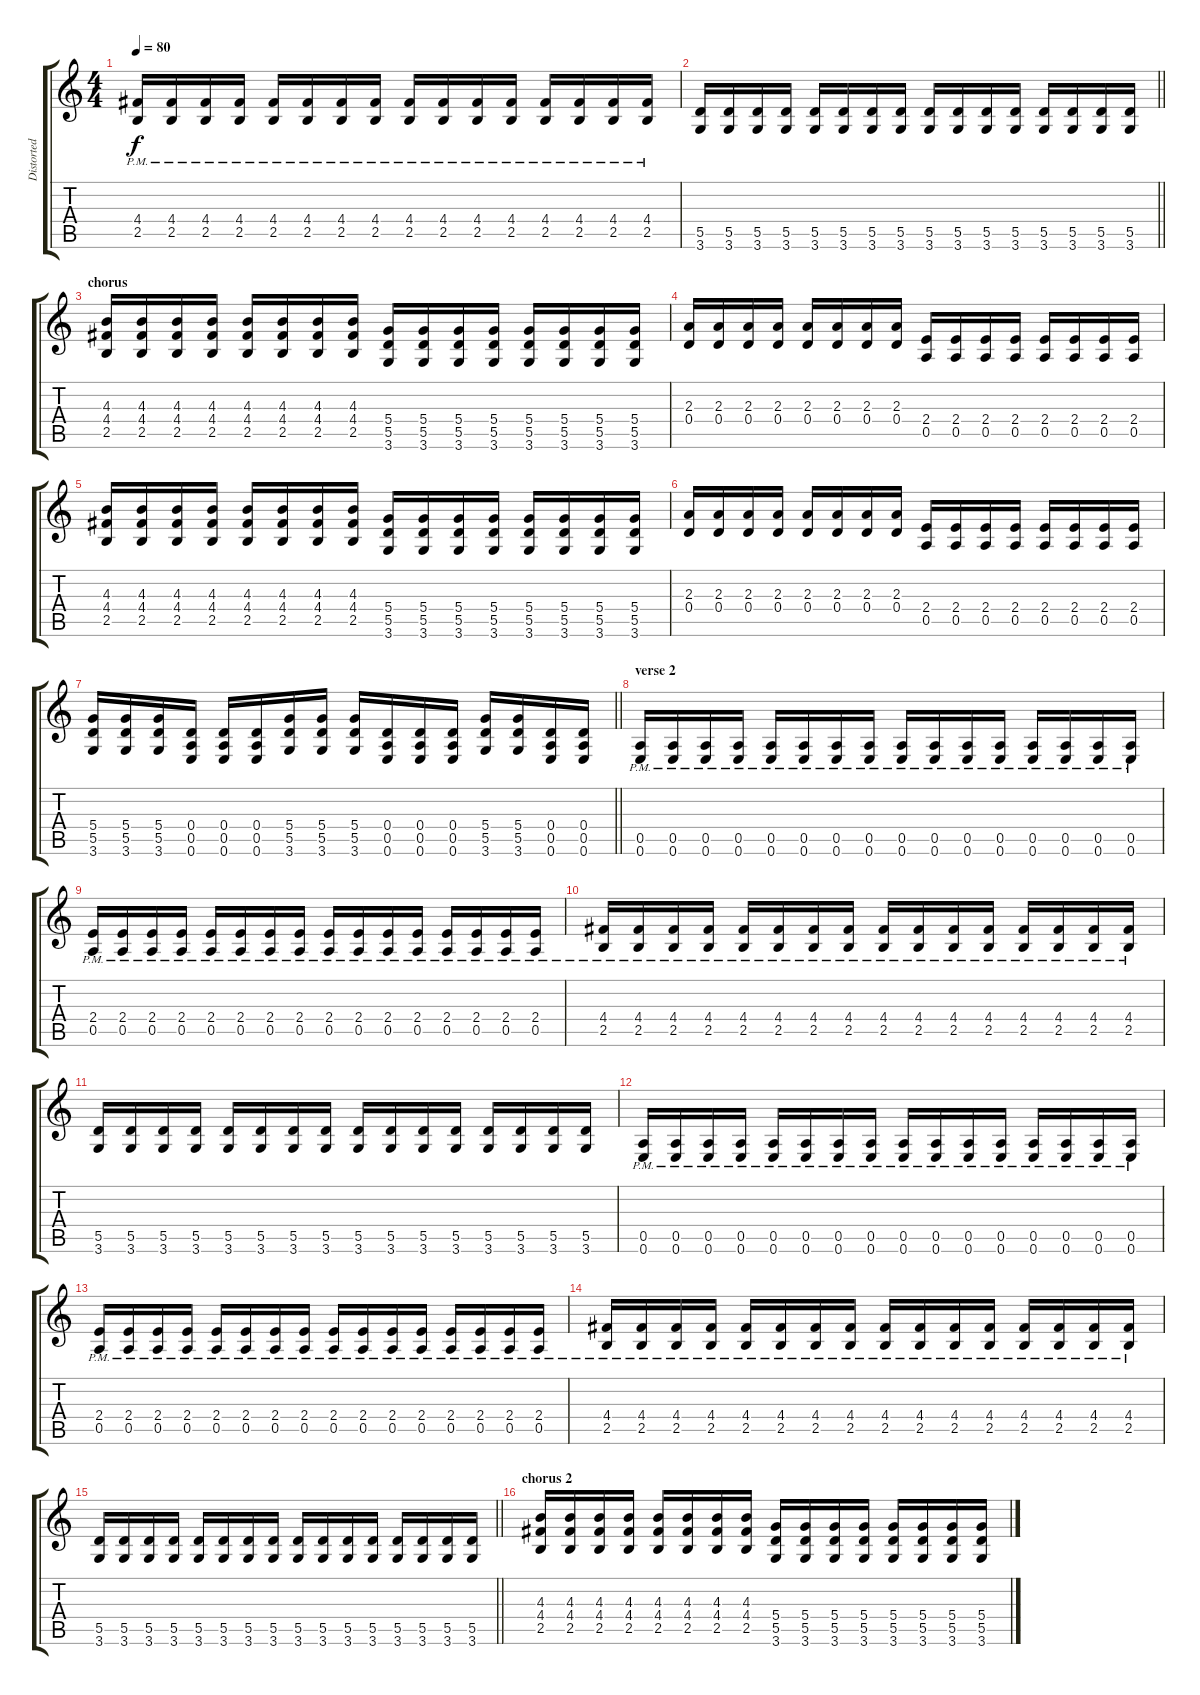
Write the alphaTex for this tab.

\track ("Distorted Guitar 1" "Distorted ") {instrument overdrivenguitar}
\staff {score tabs}
\tuning (E4 B3 G3 D3 A2 E2) {hide}
\ts (4 4)
\tempo 80
\clef g2
\ks c
(4.4{pm} 2.5{pm}).16{dy f} (4.4{pm} 2.5{pm}).16 (4.4{pm} 2.5{pm}).16 (4.4{pm} 2.5{pm}).16 (4.4{pm} 2.5{pm}).16 (4.4{pm} 2.5{pm}).16 (4.4{pm} 2.5{pm}).16 (4.4{pm} 2.5{pm}).16 (4.4{pm} 2.5{pm}).16 (4.4{pm} 2.5{pm}).16 (4.4{pm} 2.5{pm}).16 (4.4{pm} 2.5{pm}).16 (4.4{pm} 2.5{pm}).16 (4.4{pm} 2.5{pm}).16 (4.4{pm} 2.5{pm}).16 (4.4{pm} 2.5{pm}).16 |
\barLineRight lightlight
(5.5 3.6).16 (5.5 3.6).16 (5.5 3.6).16 (5.5 3.6).16 (5.5 3.6).16 (5.5 3.6).16 (5.5 3.6).16 (5.5 3.6).16 (5.5 3.6).16 (5.5 3.6).16 (5.5 3.6).16 (5.5 3.6).16 (5.5 3.6).16 (5.5 3.6).16 (5.5 3.6).16 (5.5 3.6).16 |
\section ("" "chorus")
(4.3 4.4 2.5).16 (4.3 4.4 2.5).16 (4.3 4.4 2.5).16 (4.3 4.4 2.5).16 (4.3 4.4 2.5).16 (4.3 4.4 2.5).16 (4.3 4.4 2.5).16 (4.3 4.4 2.5).16 (5.4 5.5 3.6).16 (5.4 5.5 3.6).16 (5.4 5.5 3.6).16 (5.4 5.5 3.6).16 (5.4 5.5 3.6).16 (5.4 5.5 3.6).16 (5.4 5.5 3.6).16 (5.4 5.5 3.6).16 |
(2.3 0.4).16 (2.3 0.4).16 (2.3 0.4).16 (2.3 0.4).16 (2.3 0.4).16 (2.3 0.4).16 (2.3 0.4).16 (2.3 0.4).16 (2.4 0.5).16 (2.4 0.5).16 (2.4 0.5).16 (2.4 0.5).16 (2.4 0.5).16 (2.4 0.5).16 (2.4 0.5).16 (2.4 0.5).16 |
(4.3 4.4 2.5).16 (4.3 4.4 2.5).16 (4.3 4.4 2.5).16 (4.3 4.4 2.5).16 (4.3 4.4 2.5).16 (4.3 4.4 2.5).16 (4.3 4.4 2.5).16 (4.3 4.4 2.5).16 (5.4 5.5 3.6).16 (5.4 5.5 3.6).16 (5.4 5.5 3.6).16 (5.4 5.5 3.6).16 (5.4 5.5 3.6).16 (5.4 5.5 3.6).16 (5.4 5.5 3.6).16 (5.4 5.5 3.6).16 |
(2.3 0.4).16 (2.3 0.4).16 (2.3 0.4).16 (2.3 0.4).16 (2.3 0.4).16 (2.3 0.4).16 (2.3 0.4).16 (2.3 0.4).16 (2.4 0.5).16 (2.4 0.5).16 (2.4 0.5).16 (2.4 0.5).16 (2.4 0.5).16 (2.4 0.5).16 (2.4 0.5).16 (2.4 0.5).16 |
\barLineRight lightlight
(5.4 5.5 3.6).16 (5.4 5.5 3.6).16 (5.4 5.5 3.6).16 (0.4 0.5 0.6).16 (0.4 0.5 0.6).16 (0.4 0.5 0.6).16 (5.4 5.5 3.6).16 (5.4 5.5 3.6).16 (5.4 5.5 3.6).16 (0.4 0.5 0.6).16 (0.4 0.5 0.6).16 (0.4 0.5 0.6).16 (5.4 5.5 3.6).16 (5.4 5.5 3.6).16 (0.4 0.5 0.6).16 (0.4 0.5 0.6).16 |
\section ("" "verse 2")
(0.5{pm} 0.6).16 (0.5{pm} 0.6).16 (0.5{pm} 0.6).16 (0.5{pm} 0.6).16 (0.5{pm} 0.6).16 (0.5{pm} 0.6).16 (0.5{pm} 0.6).16 (0.5{pm} 0.6).16 (0.5{pm} 0.6).16 (0.5{pm} 0.6).16 (0.5{pm} 0.6).16 (0.5{pm} 0.6).16 (0.5{pm} 0.6).16 (0.5{pm} 0.6).16 (0.5{pm} 0.6).16 (0.5{pm} 0.6).16 |
(2.4{pm} 0.5{pm}).16 (2.4{pm} 0.5{pm}).16 (2.4{pm} 0.5{pm}).16 (2.4{pm} 0.5{pm}).16 (2.4{pm} 0.5{pm}).16 (2.4{pm} 0.5{pm}).16 (2.4{pm} 0.5{pm}).16 (2.4{pm} 0.5{pm}).16 (2.4{pm} 0.5{pm}).16 (2.4{pm} 0.5{pm}).16 (2.4{pm} 0.5{pm}).16 (2.4{pm} 0.5{pm}).16 (2.4{pm} 0.5{pm}).16 (2.4{pm} 0.5{pm}).16 (2.4{pm} 0.5{pm}).16 (2.4{pm} 0.5{pm}).16 |
(4.4{pm} 2.5{pm}).16 (4.4{pm} 2.5{pm}).16 (4.4{pm} 2.5{pm}).16 (4.4{pm} 2.5{pm}).16 (4.4{pm} 2.5{pm}).16 (4.4{pm} 2.5{pm}).16 (4.4{pm} 2.5{pm}).16 (4.4{pm} 2.5{pm}).16 (4.4{pm} 2.5{pm}).16 (4.4{pm} 2.5{pm}).16 (4.4{pm} 2.5{pm}).16 (4.4{pm} 2.5{pm}).16 (4.4{pm} 2.5{pm}).16 (4.4{pm} 2.5{pm}).16 (4.4{pm} 2.5{pm}).16 (4.4{pm} 2.5{pm}).16 |
(5.5 3.6).16 (5.5 3.6).16 (5.5 3.6).16 (5.5 3.6).16 (5.5 3.6).16 (5.5 3.6).16 (5.5 3.6).16 (5.5 3.6).16 (5.5 3.6).16 (5.5 3.6).16 (5.5 3.6).16 (5.5 3.6).16 (5.5 3.6).16 (5.5 3.6).16 (5.5 3.6).16 (5.5 3.6).16 |
(0.5{pm} 0.6).16 (0.5{pm} 0.6).16 (0.5{pm} 0.6).16 (0.5{pm} 0.6).16 (0.5{pm} 0.6).16 (0.5{pm} 0.6).16 (0.5{pm} 0.6).16 (0.5{pm} 0.6).16 (0.5{pm} 0.6).16 (0.5{pm} 0.6).16 (0.5{pm} 0.6).16 (0.5{pm} 0.6).16 (0.5{pm} 0.6).16 (0.5{pm} 0.6).16 (0.5{pm} 0.6).16 (0.5{pm} 0.6).16 |
(2.4{pm} 0.5{pm}).16 (2.4{pm} 0.5{pm}).16 (2.4{pm} 0.5{pm}).16 (2.4{pm} 0.5{pm}).16 (2.4{pm} 0.5{pm}).16 (2.4{pm} 0.5{pm}).16 (2.4{pm} 0.5{pm}).16 (2.4{pm} 0.5{pm}).16 (2.4{pm} 0.5{pm}).16 (2.4{pm} 0.5{pm}).16 (2.4{pm} 0.5{pm}).16 (2.4{pm} 0.5{pm}).16 (2.4{pm} 0.5{pm}).16 (2.4{pm} 0.5{pm}).16 (2.4{pm} 0.5{pm}).16 (2.4{pm} 0.5{pm}).16 |
(4.4{pm} 2.5{pm}).16 (4.4{pm} 2.5{pm}).16 (4.4{pm} 2.5{pm}).16 (4.4{pm} 2.5{pm}).16 (4.4{pm} 2.5{pm}).16 (4.4{pm} 2.5{pm}).16 (4.4{pm} 2.5{pm}).16 (4.4{pm} 2.5{pm}).16 (4.4{pm} 2.5{pm}).16 (4.4{pm} 2.5{pm}).16 (4.4{pm} 2.5{pm}).16 (4.4{pm} 2.5{pm}).16 (4.4{pm} 2.5{pm}).16 (4.4{pm} 2.5{pm}).16 (4.4{pm} 2.5{pm}).16 (4.4{pm} 2.5{pm}).16 |
\barLineRight lightlight
(5.5 3.6).16 (5.5 3.6).16 (5.5 3.6).16 (5.5 3.6).16 (5.5 3.6).16 (5.5 3.6).16 (5.5 3.6).16 (5.5 3.6).16 (5.5 3.6).16 (5.5 3.6).16 (5.5 3.6).16 (5.5 3.6).16 (5.5 3.6).16 (5.5 3.6).16 (5.5 3.6).16 (5.5 3.6).16 |
\section ("" "chorus 2")
(4.3 4.4 2.5).16 (4.3 4.4 2.5).16 (4.3 4.4 2.5).16 (4.3 4.4 2.5).16 (4.3 4.4 2.5).16 (4.3 4.4 2.5).16 (4.3 4.4 2.5).16 (4.3 4.4 2.5).16 (5.4 5.5 3.6).16 (5.4 5.5 3.6).16 (5.4 5.5 3.6).16 (5.4 5.5 3.6).16 (5.4 5.5 3.6).16 (5.4 5.5 3.6).16 (5.4 5.5 3.6).16 (5.4 5.5 3.6).16
